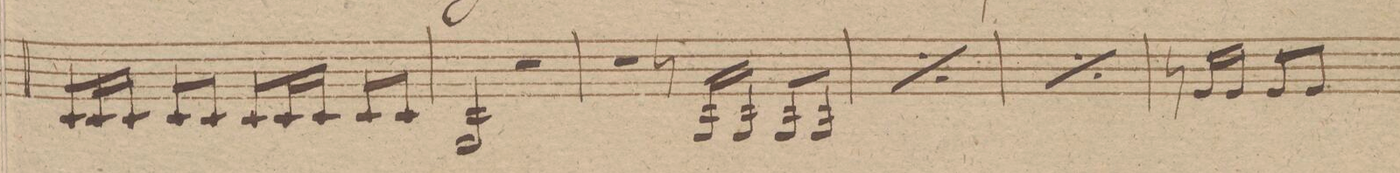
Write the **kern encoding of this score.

**kern	**dynam
*I"Clarino 2do in E.	*
*clefG2	*
*k[f#c#g#d#]	*
*met(c)	*
*M4/4	*
8e/L	.
16e/L	.
16e/JJ	.
8e/L	.
8e/J	.
8e/L	.
16e/L	.
16e/JJ	.
8e/L	.
8e/J	.
=6	=6
2B/	.
2r	.
=7	=7
2r	.
8r	.
16B/LL	.
16B/JJ	.
8B/L	.
8B/J	.
=8	=8
*rep	*
2r	.
8r	.
16B/LL	.
16B/JJ	.
8B/L	.
8B/J	.
*Xrep	*
=9	=9
*rep	*
2r	.
8r	.
16B/LL	.
16B/JJ	.
8B/L	.
8B/J	.
*Xrep	*
=10	=10
8r	.
16g#/LL	.
16g#/JJ	.
8g#/L	.
8g#/J	.
*-	*-
